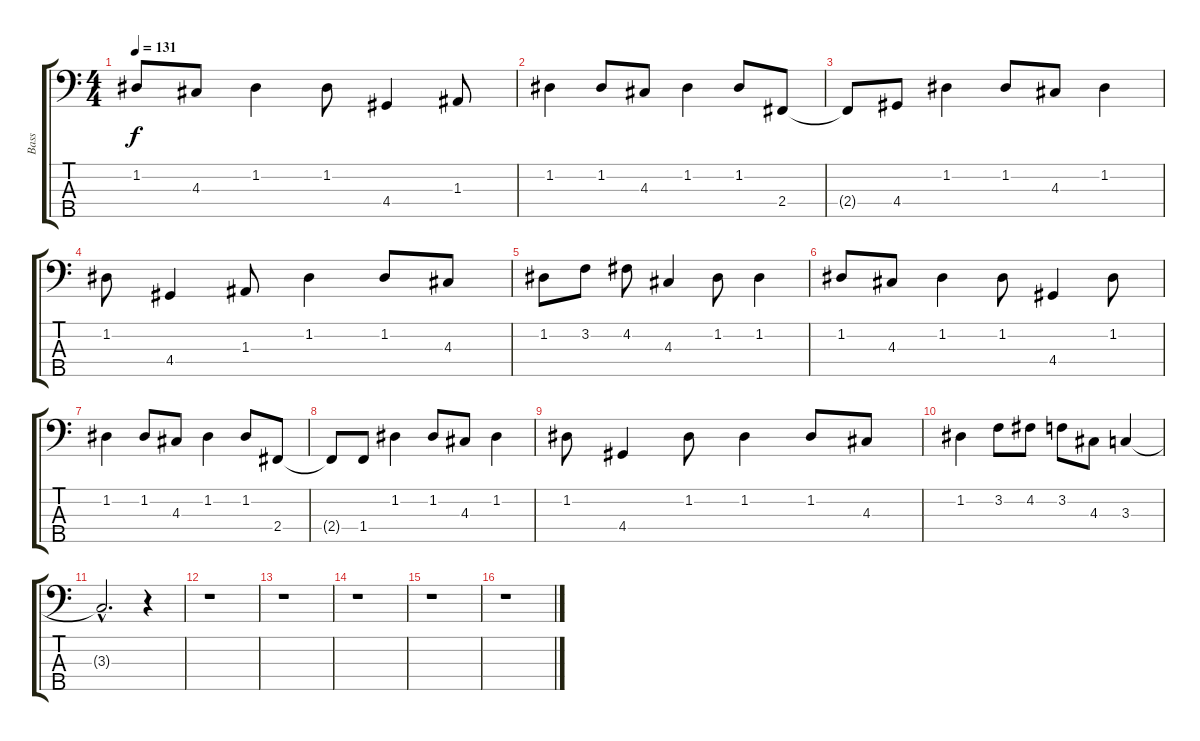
\track ("Bass" "Bass") {instrument electricbassfinger}
\staff {score tabs}
\tuning (G2 D2 A1 E1 B0) {hide}
\ts (4 4)
\tempo 131
\clef f4
\ks c
1.2.8{dy f} 4.3.8 1.2.4 1.2.8 4.4.4 1.3.8 |
1.2.4 1.2.8 4.3.8 1.2.4 1.2.8 2.4.8 |
2.4{t}.8 4.4.8 1.2.4 1.2.8 4.3.8 1.2.4 |
1.2.8 4.4.4 1.3.8 1.2.4 1.2.8 4.3.8 |
1.2.8 3.2.8 4.2.8 4.3.4 1.2.8 1.2.4 |
1.2.8 4.3.8 1.2.4 1.2.8 4.4.4 1.2.8 |
1.2.4 1.2.8 4.3.8 1.2.4 1.2.8 2.4.8 |
2.4{t}.8 1.4.8 1.2.4 1.2.8 4.3.8 1.2.4 |
1.2.8 4.4.4 1.2.8 1.2.4 1.2.8 4.3.8 |
1.2.4 3.2.8 4.2.8 3.2.8 4.3.8 3.3.4 |
3.3{hac t}.2{d} r.4 |
r.1 |
r.1 |
r.1 |
r.1 |
r.1
